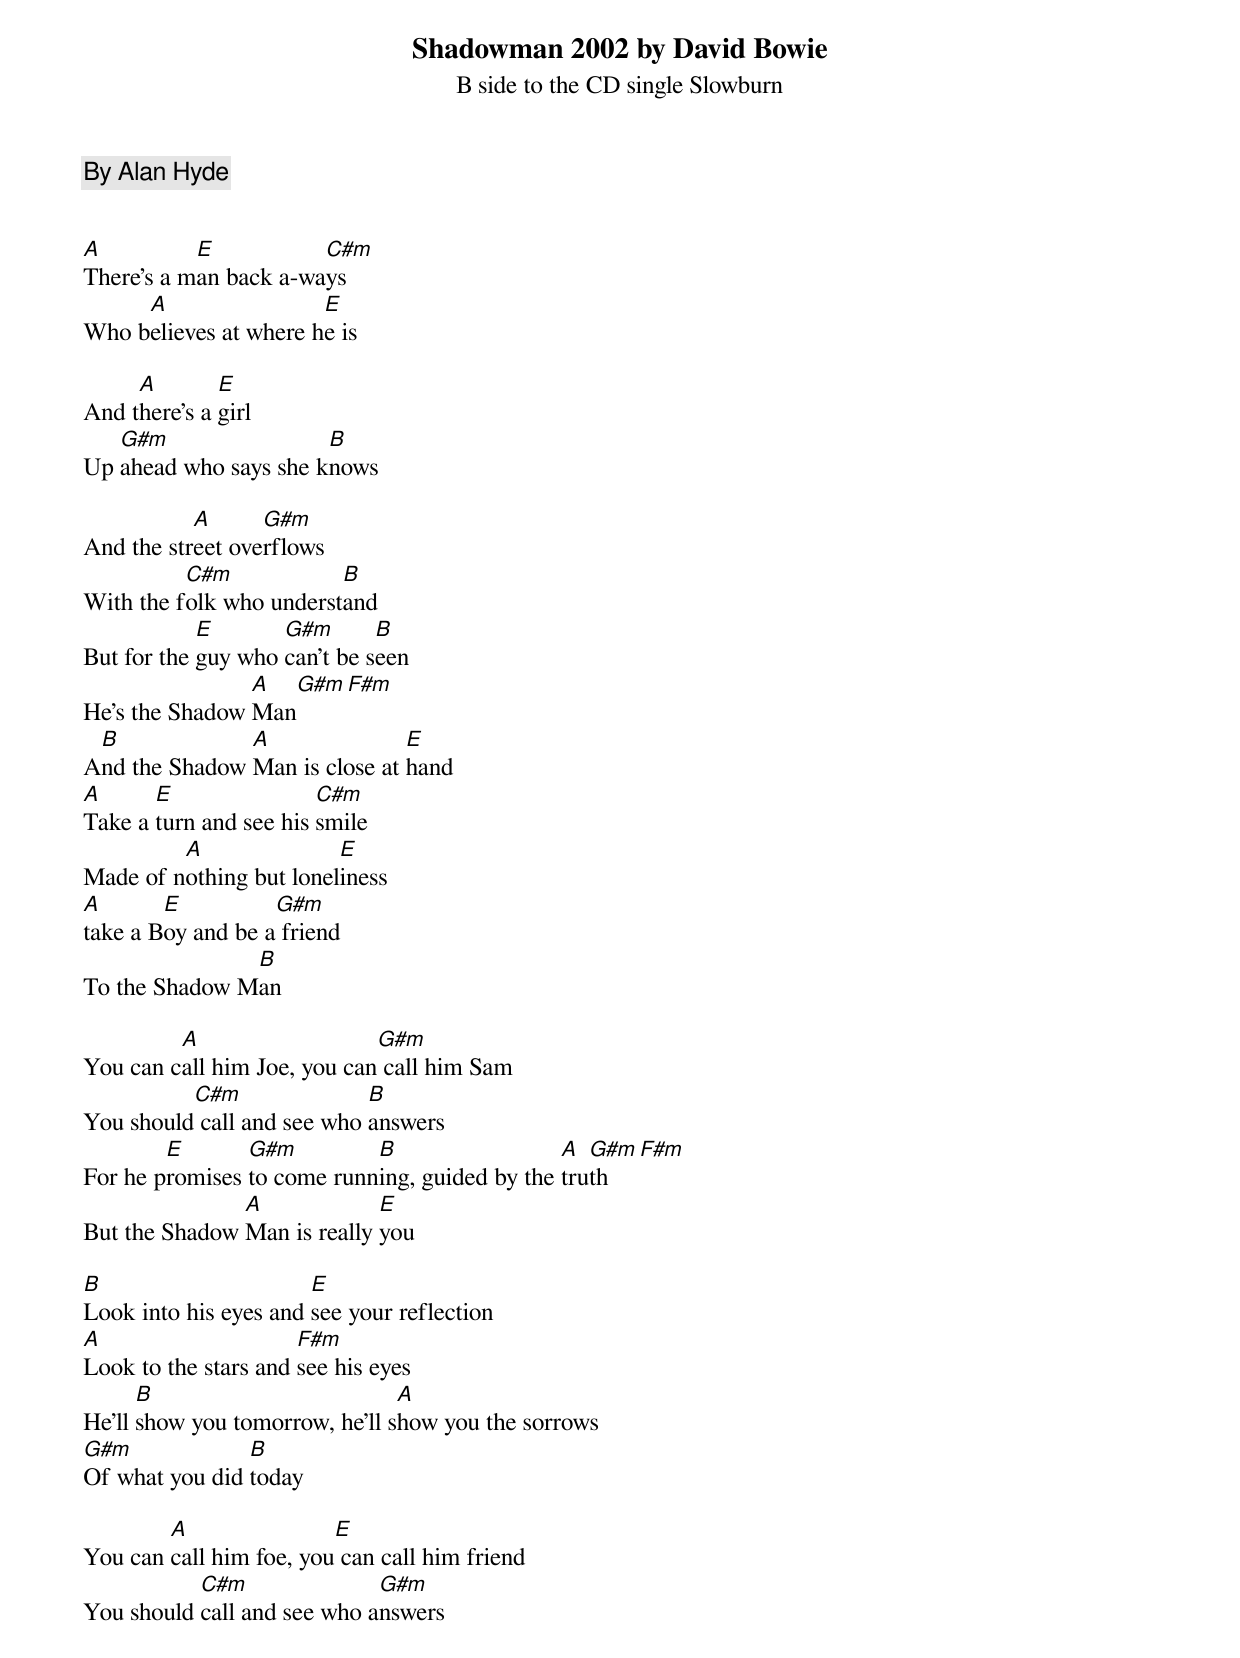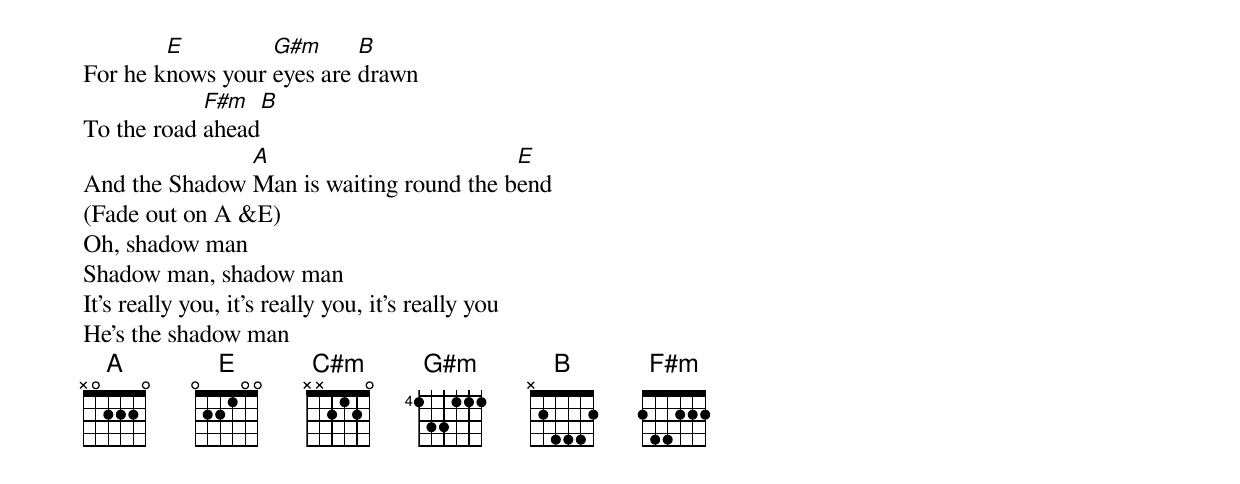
Shadowman 2002 by David Bowie
B side to the CD single Slowburn

By Alan Hyde


A          E           C#m
There's a man back a-ways
     A                 E
Who believes at where he is

     A        E
And there's a girl
   G#m                 B
Up ahead who says she knows

           A      G#m
And the street overflows
          C#m            B
With the folk who understand
            E       G#m       B
But for the guy who can't be seen
                A  G#m F#m
He's the Shadow Man
 B             A               E
And the Shadow Man is close at hand
A      E                C#m
Take a turn and see his smile
         A               E
Made of nothing but loneliness
A       E          G#m
take a Boy and be a friend
               B
To the Shadow Man

         A                   G#m
You can call him Joe, you can call him Sam
          C#m               B
You should call and see who answers
        E       G#m         B                  A  G#m F#m
For he promises to come running, guided by the truth
               A             E
But the Shadow Man is really you

B                      E
Look into his eyes and see your reflection
A                     F#m
Look to the stars and see his eyes
      B                         A
He'll show you tomorrow, he'll show you the sorrows
G#m             B
Of what you did today

        A                E
You can call him foe, you can call him friend
           C#m               G#m
You should call and see who answers
        E         G#m      B
For he knows your eyes are drawn
            F#m    B
To the road ahead
               A                         E
And the Shadow Man is waiting round the bend
(Fade out on A &E)
Oh, shadow man
Shadow man, shadow man
It's really you, it's really you, it's really you
He's the shadow man
